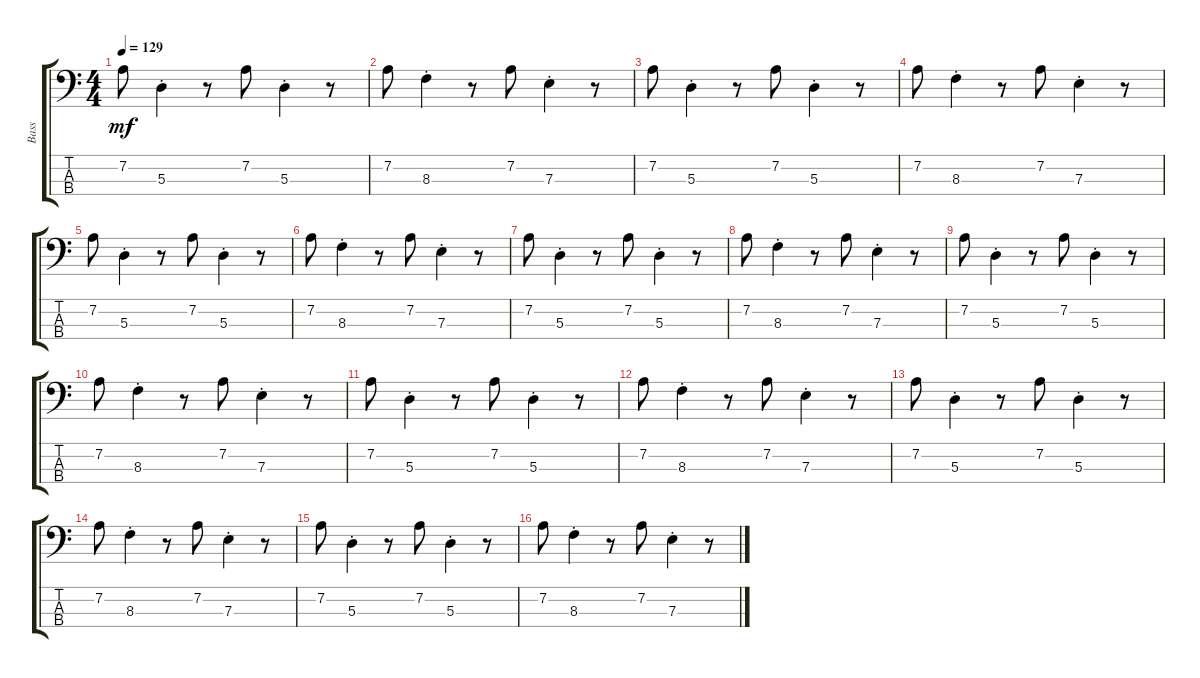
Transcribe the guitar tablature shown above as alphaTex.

\track ("Bass" "Bass") {instrument electricbassfinger}
\staff {score tabs}
\tuning (G2 D2 A1 E1) {hide}
\ts (4 4)
\tempo 129
\clef f4
\ks c
7.2.8{dy mf} 5.3{st}.4 r.8 7.2.8 5.3{st}.4 r.8 |
7.2.8 8.3{st}.4 r.8 7.2.8 7.3{st}.4 r.8 |
7.2.8 5.3{st}.4 r.8 7.2.8 5.3{st}.4 r.8 |
7.2.8 8.3{st}.4 r.8 7.2.8 7.3{st}.4 r.8 |
7.2.8 5.3{st}.4 r.8 7.2.8 5.3{st}.4 r.8 |
7.2.8 8.3{st}.4 r.8 7.2.8 7.3{st}.4 r.8 |
7.2.8 5.3{st}.4 r.8 7.2.8 5.3{st}.4 r.8 |
7.2.8 8.3{st}.4 r.8 7.2.8 7.3{st}.4 r.8 |
7.2.8 5.3{st}.4 r.8 7.2.8 5.3{st}.4 r.8 |
7.2.8 8.3{st}.4 r.8 7.2.8 7.3{st}.4 r.8 |
7.2.8 5.3{st}.4 r.8 7.2.8 5.3{st}.4 r.8 |
7.2.8 8.3{st}.4 r.8 7.2.8 7.3{st}.4 r.8 |
7.2.8 5.3{st}.4 r.8 7.2.8 5.3{st}.4 r.8 |
7.2.8 8.3{st}.4 r.8 7.2.8 7.3{st}.4 r.8 |
7.2.8 5.3{st}.4 r.8 7.2.8 5.3{st}.4 r.8 |
7.2.8 8.3{st}.4 r.8 7.2.8 7.3{st}.4 r.8
